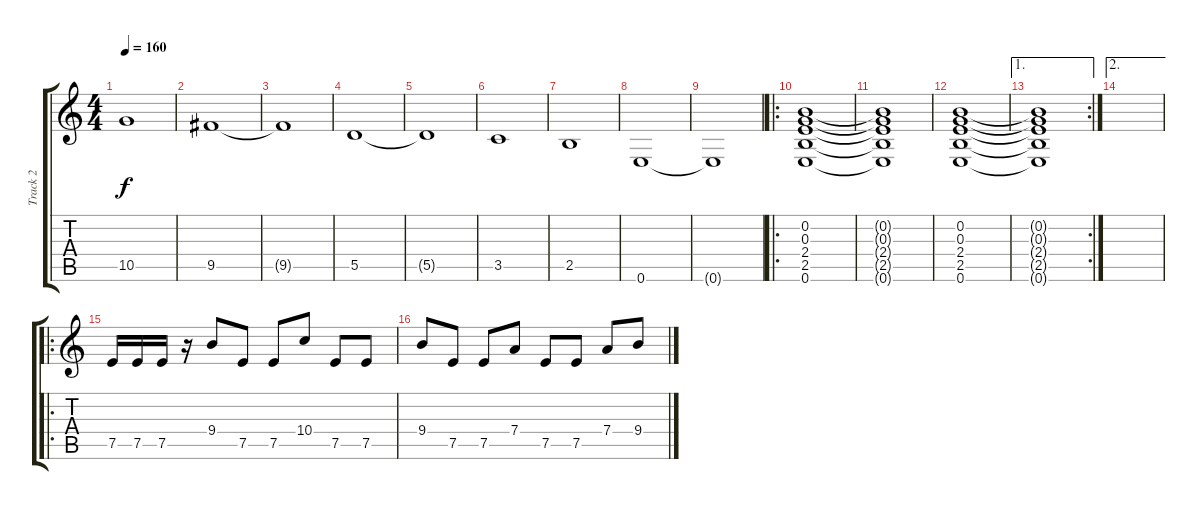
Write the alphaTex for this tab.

\track ("Track 2" "Track 2") {instrument overdrivenguitar}
\staff {score tabs}
\tuning (E4 B3 G3 D3 A2 E2) {hide}
\ts (4 4)
\tempo 160
\clef g2
\ks c
10.5{t}.1{dy f} |
9.5.1 |
9.5{t}.1 |
5.5.1 |
5.5{t}.1 |
3.5.1 |
2.5.1 |
0.6.1 |
0.6{t}.1 |
\ro
(0.2 0.3 2.4 2.5 0.6).1{instrument acousticguitarnylon} |
(0.2{t} 0.3{t} 2.4{t} 2.5{t} 0.6{t}).1 |
(0.2 0.3 2.4 2.5 0.6).1 |
\ae 1
\rc 2
(0.2{t} 0.3{t} 2.4{t} 2.5{t} 0.6{t}).1 |
\ae 2
|
\ro
7.5.16{instrument distortionguitar} 7.5.16 7.5.16 r.16 9.4.8 7.5.8 7.5.8 10.4.8 7.5.8 7.5.8 |
9.4.8 7.5.8 7.5.8 7.4.8 7.5.8 7.5.8 7.4.8 9.4.8
